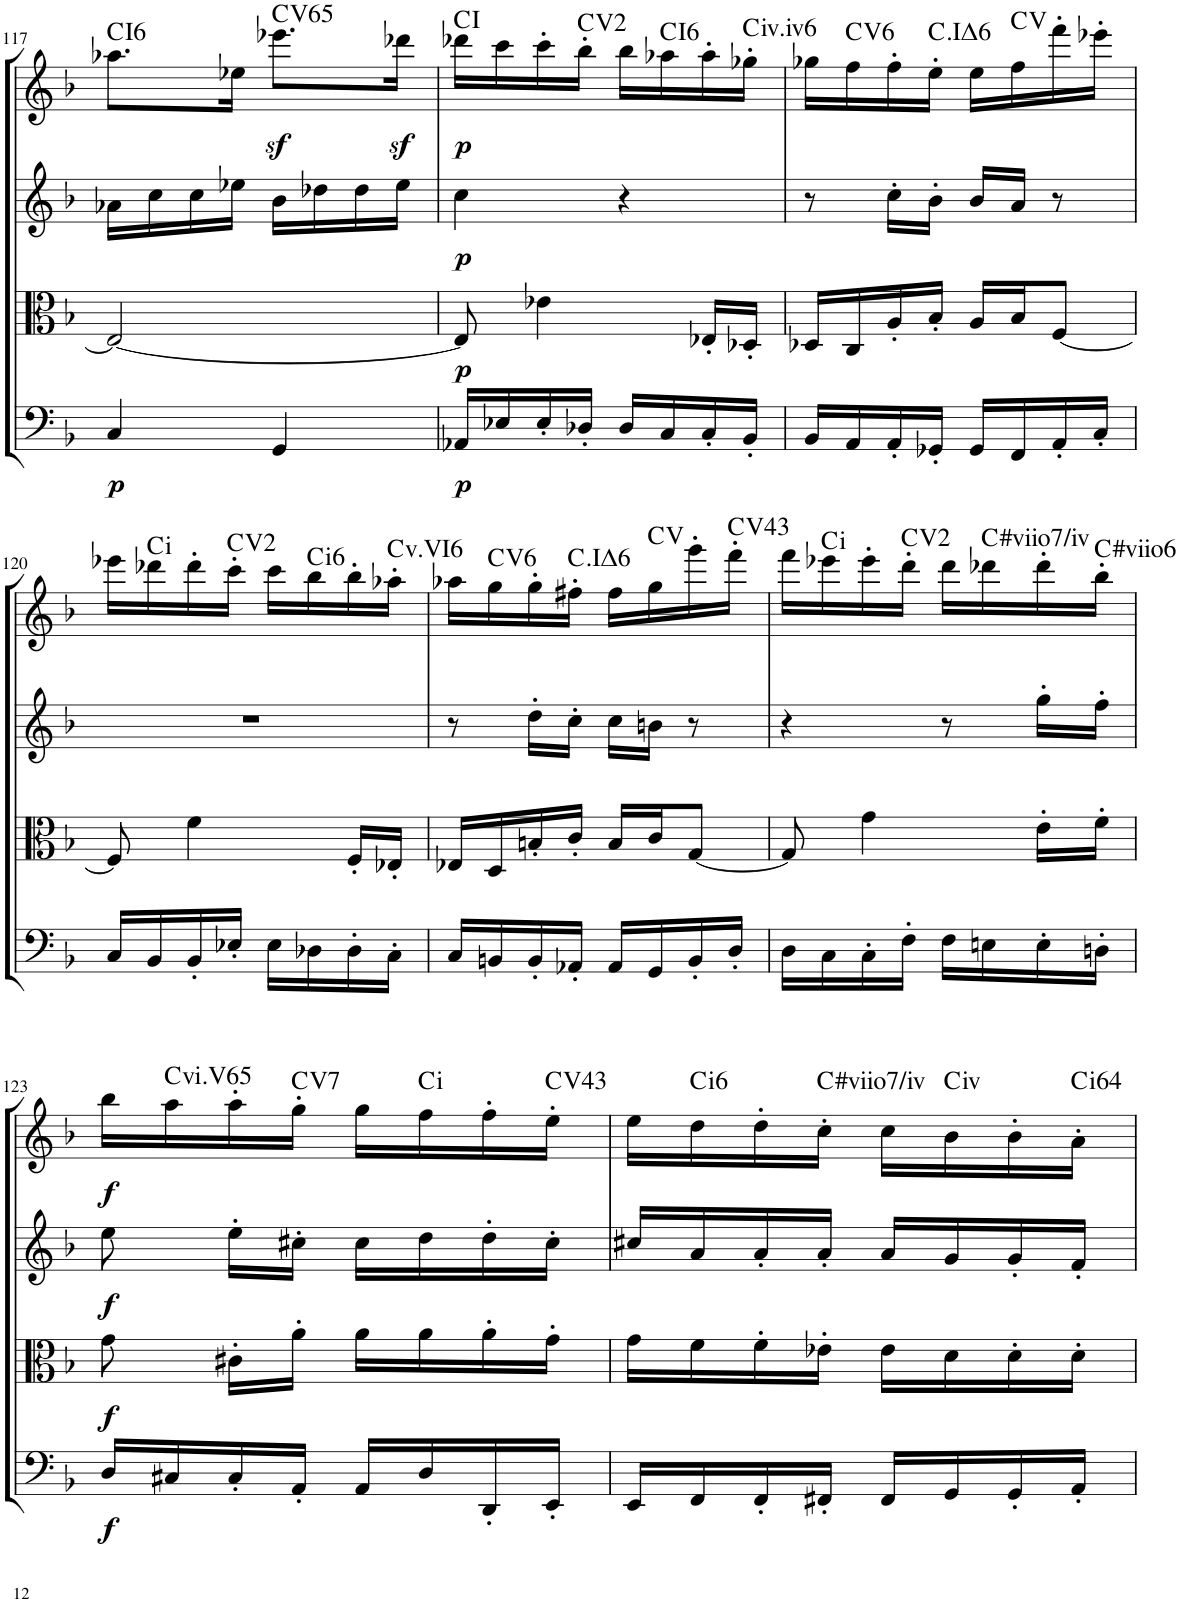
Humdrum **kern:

**kern	**dynam	**kern	**dynam	**kern	**dynam	**kern	**dynam	**harte
*part4	*part4	*part3	*part3	*part2	*part2	*part1	*part1	*part1
*staff4	*staff4	*staff3	*staff3	*staff2	*staff2	*staff1	*staff1	*
*I"Cello	*	*I"Viola	*	*I"2nd Violin	*	*I"1st Violin	*	*
*	*	*I'Vla	*	*I'Vln	*	*I'Vln	*	*
!!LO:PB:g=z
*clefF4	*	*clefC3	*	*clefG2	*	*clefG2	*	*
*k[b-]	*	*k[b-]	*	*k[b-]	*	*k[b-]	*	*
*F:	*	*F:	*	*F:	*	*F:	*	*
*M2/4	*	*M2/4	*	*M2/4	*	*M2/4	*	*
=117	=117	=117	=117	=117	=117	=117	=117	=117
!	!LO:DY:b	!	!	!	!	!	!	!LO:H:kt=6
4C/	p	2E-/_	.	16a-X\LL	.	8.aa-X\L	.	C:maj6
.	.	.	.	16cc\	.	.	.	.
.	.	.	.	16cc\	.	.	.	.
.	.	.	.	16ee-X\JJ	.	16ee-X\Jk	.	.
!	!	!	!	!	!	!	!	!LO:H:kt=65
4GG/	.	.	.	16b-\LL	.	8.eee-X\L	.	C:maj
.	.	.	.	16dd-X\	.	.	.	.
.	.	.	.	16dd-\	.	.	.	.
.	.	.	.	16ee-\JJ	.	16ddd-Xz<\Jk	.	.
=118	=118	=118	=118	=118	=118	=118	=118	=118
!	!LO:DY:b	!	!LO:DY:b	!	!LO:DY:b	!	!LO:DY:b	!
16AA-X/LL	p	8E-/]	p	4cc\	p	16ddd-X\LL	p	C:maj
16E-X/	.	.	.	.	.	16ccc\	.	.
16E-'/	.	4e-X\	.	.	.	16ccc'\	.	.
16D-X'/JJ	.	.	.	.	.	16bb-'\JJ	.	C:maj(2)
16D-/LL	.	.	.	4r	.	16bb-\LL	.	.
!	!	!	!	!	!	!	!	!LO:H:kt=6
16C/	.	.	.	.	.	16aa-X\	.	C:maj6
16C'/	.	16E-X'/LL	.	.	.	16aa-'\	.	.
!	!	!	!	!	!	!	!	!LO:H:kt=iv.iv
16BB-'/JJ	.	16D-X'/JJ	.	.	.	16gg-X'\JJ	.	.
=119	=119	=119	=119	=119	=119	=119	=119	=119
16BB-/LL	.	16D-X/LL	.	8r	.	16gg-X\LL	.	.
!	!	!	!	!	!	!	!	!LO:H:kt=6
16AA/	.	16C/	.	.	.	16ff\	.	C:maj6
16AA'/	.	16A'/	.	16cc'\LL	.	16ff'\	.	.
!	!	!	!	!	!	!	!	!LO:H:kt=6
16GG-X'/JJ	.	16B-'/JJ	.	16b-'\JJ	.	16ee'\JJ	.	C:maj6
16GG-/LL	.	16A/LL	.	16b-/LL	.	16ee\LL	.	.
16FF/	.	16B-/J	.	16a/JJ	.	16ff\	.	C:maj
16AA'/	.	[8F/J	.	8r	.	16fff'\	.	.
16C'/JJ	.	.	.	.	.	16eee-X'\JJ	.	.
!!LO:LB:g=z
=120	=120	=120	=120	=120	=120	=120	=120	=120
16C/LL	.	8F/]	.	2r	.	16eee-X\LL	.	.
!	!	!	!	!	!	!	!	!LO:H:kt=i
16BB-/	.	.	.	.	.	16ddd-X\	.	.
16BB-'/	.	4f\	.	.	.	16ddd-'\	.	.
16E-X'/JJ	.	.	.	.	.	16ccc'\JJ	.	C:maj(2)
16E-\LL	.	.	.	.	.	16ccc\LL	.	.
!	!	!	!	!	!	!	!	!LO:H:kt=i
16D-X\	.	.	.	.	.	16bb-\	.	.
16D-'\	.	16F'/LL	.	.	.	16bb-'\	.	.
!	!	!	!	!	!	!	!	!LO:H:kt=6
16C'\JJ	.	16E-X'/JJ	.	.	.	16aa-X'\JJ	.	C:maj6
=121	=121	=121	=121	=121	=121	=121	=121	=121
16C/LL	.	16E-X/LL	.	8r	.	16aa-X\LL	.	.
!	!	!	!	!	!	!	!	!LO:H:kt=6
16BBn/	.	16D/	.	.	.	16gg\	.	C:maj6
16BB'/	.	16Bn'/	.	16dd'\LL	.	16gg'\	.	.
!	!	!	!	!	!	!	!	!LO:H:kt=6
16AA-X'/JJ	.	16c'/JJ	.	16cc'\JJ	.	16ff#X'\JJ	.	C:maj6
16AA-/LL	.	16B/LL	.	16cc\LL	.	16ff#\LL	.	.
16GG/	.	16c/J	.	16bn\JJ	.	16gg\	.	C:maj
16BB'/	.	[8G/J	.	8r	.	16ggg'\	.	.
!	!	!	!	!	!	!	!	!LO:H:kt=43
16D'/JJ	.	.	.	.	.	16fff'\JJ	.	C:maj
=122	=122	=122	=122	=122	=122	=122	=122	=122
16D\LL	.	8G/]	.	4r	.	16fff\LL	.	.
!	!	!	!	!	!	!	!	!LO:H:kt=i
16C\	.	.	.	.	.	16eee-X\	.	.
16C'\	.	4g\	.	.	.	16eee-'\	.	.
16F'\JJ	.	.	.	.	.	16ddd'\JJ	.	C:maj(2)
16F\LL	.	.	.	8r	.	16ddd\LL	.	.
!	!	!	!	!	!	!	!	!LO:H:kt=#viio
16En\	.	.	.	.	.	16ddd-X\	.	.
16E'\	.	16e'\LL	.	16gg'\LL	.	16ddd-'\	.	.
!	!	!	!	!	!	!	!	!LO:H:kt=#viio
16Dn'\JJ	.	16f'\JJ	.	16ff'\JJ	.	16bb-'\JJ	.	.
!!LO:LB:g=z
=123	=123	=123	=123	=123	=123	=123	=123	=123
!	!LO:DY:b	!	!LO:DY:b	!	!LO:DY:b	!	!LO:DY:b	!
16D/LL	f	8g\	f	8ee\	f	16bb-\LL	f	.
!	!	!	!	!	!	!	!	!LO:H:kt=65
16C#X/	.	.	.	.	.	16aa\	.	C:maj
16C#'/	.	16c#X'\LL	.	16ee'\LL	.	16aa'\	.	.
!	!	!	!	!	!	!	!	!LO:H:kt=7
16AA'/JJ	.	16a'\JJ	.	16cc#X'\JJ	.	16gg'\JJ	.	C:7
16AA/LL	.	16a\LL	.	16cc#\LL	.	16gg\LL	.	.
!	!	!	!	!	!	!	!	!LO:H:kt=i
16D/	.	16a\	.	16dd\	.	16ff\	.	.
16DD'/	.	16a'\	.	16dd'\	.	16ff'\	.	.
!	!	!	!	!	!	!	!	!LO:H:kt=43
16EE'/JJ	.	16g'\JJ	.	16cc#'\JJ	.	16ee'\JJ	.	C:maj
=124	=124	=124	=124	=124	=124	=124	=124	=124
16EE/LL	.	16g\LL	.	16cc#X/LL	.	16ee\LL	.	.
!	!	!	!	!	!	!	!	!LO:H:kt=i
16FF/	.	16f\	.	16a/	.	16dd\	.	.
16FF'/	.	16f'\	.	16a'/	.	16dd'\	.	.
!	!	!	!	!	!	!	!	!LO:H:kt=#viio
16FF#X'/JJ	.	16e-X'\JJ	.	16a'/JJ	.	16cc'\JJ	.	.
16FF#/LL	.	16e-\LL	.	16a/LL	.	16cc\LL	.	.
!	!	!	!	!	!	!	!	!LO:H:kt=iv
16GG/	.	16d\	.	16g/	.	16b-\	.	.
16GG'/	.	16d'\	.	16g'/	.	16b-'\	.	.
!	!	!	!	!	!	!	!	!LO:H:kt=i
16AA'/JJ	.	16d'\JJ	.	16f'/JJ	.	16a'\JJ	.	.
=	=	=	=	=	=	=	=	=
*-	*-	*-	*-	*-	*-	*-	*-	*-
